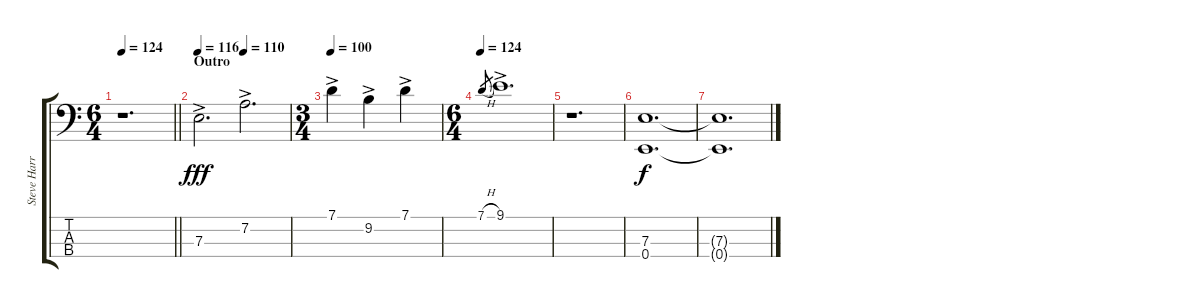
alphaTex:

\track ("Steve Harris" "Steve Harr") {instrument electricbassfinger}
\staff {score tabs}
\tuning (G2 D2 A1 E1) {hide}
\ts (6 4)
\tempo 124
\clef f4
\barLineRight lightlight
\ks c
r.1{d dy fff} |
\section ("" "Outro")
\tempo 116
\tempo (110 0.5)
7.3{ac}.2{d} 7.2{ac}.2{d} |
\ts (3 4)
\tempo 100
7.1{ac}.4 9.2{ac}.4 7.1{ac}.4 |
\ts (6 4)
\tempo 124
7.1{h}.8{gr} 9.1{ac}.1{d} |
r.1{d} |
(7.3 0.4).1{d dy f} |
(7.3{t} 0.4{t}).1{d}
